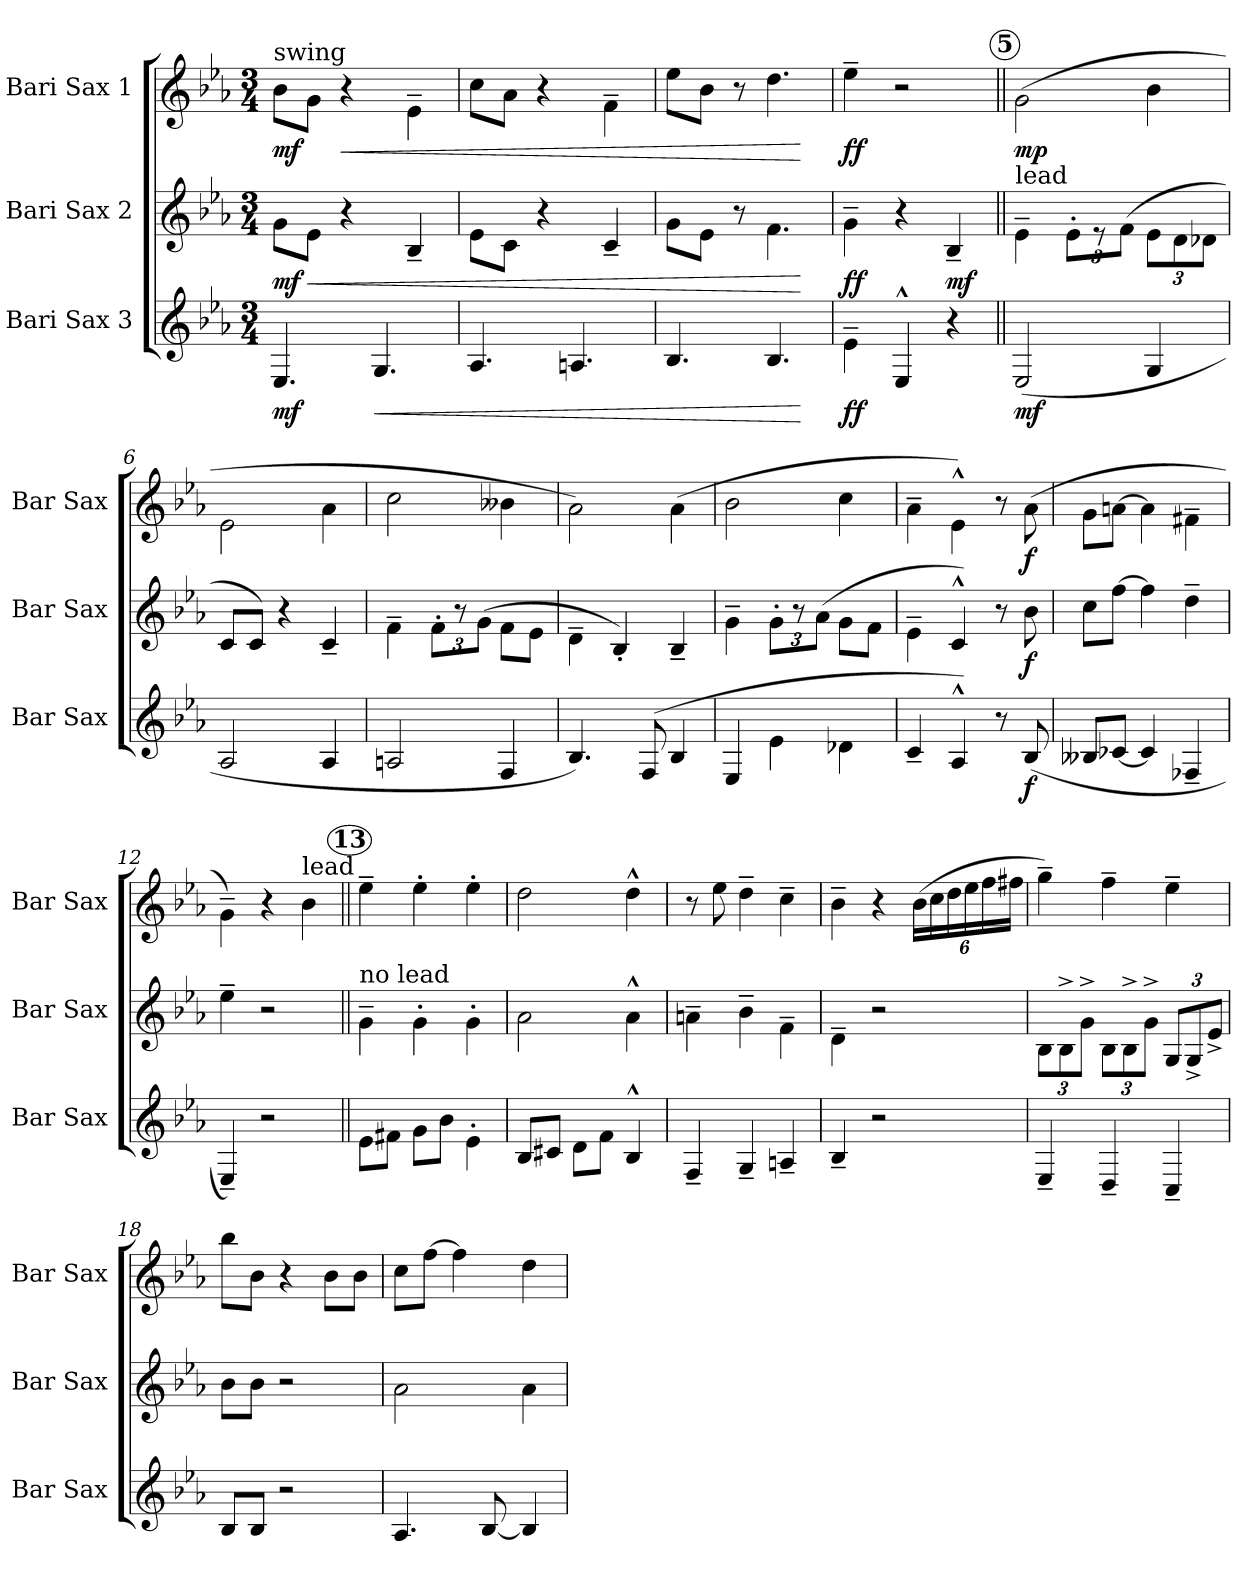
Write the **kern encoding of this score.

**kern	**dynam	**kern	**dynam	**kern	**dynam
*part3	*part3	*part2	*part2	*part1	*part1
*staff3	*staff3	*staff2	*staff2	*staff1	*staff1
*I"Bari Sax 3	*	*I"Bari Sax 2	*	*I"Bari Sax 1	*
*I'Bar Sax	*	*I'Bar Sax	*	*I'Bar Sax	*
*clefG2	*	*clefG2	*	*clefG2	*
*ITrd12c21	*	*ITrd12c21	*	*ITrd12c21	*
*k[b-e-a-]	*	*k[b-e-a-]	*	*k[b-e-a-]	*
*E-:	*	*E-:	*	*E-:	*
*M3/4	*	*M3/4	*	*M3/4	*
=1	=1	=1	=1	=1	=1
!	!	!	!	!LO:TX:a:t=swing	!
!	!LO:DY:b	!	!LO:DY:b	!	!LO:DY:b
4.EE-/	mf	8G\L	mf	8B-\L	mf
!	!	!	!LO:HP:b	!	!
.	.	8E-\J	<	8G\J	.
!	!	!	!	!	!LO:HP:b
.	.	4r	.	4r	<
!	!LO:HP:b	!	!	!	!
4.GG/	<	.	.	.	.
.	.	4BB-~</	.	4E-~>\	.
=2	=2	=2	=2	=2	=2
4.AA-/	.	8E-\L	.	8c\L	.
.	.	8C\J	.	8A-\J	.
.	.	4r	.	4r	.
4.AAn/	.	.	.	.	.
.	.	4C~</	.	4F~>\	.
=3	=3	=3	=3	=3	=3
4.BB-/	.	8G\L	.	8e-\L	.
.	.	8E-\J	.	8B-\J	.
.	.	8r	.	8r	.
4.BB-/	.	4.F\	.	4.d\	.
.	[	.	[	.	[
=4	=4	=4	=4	=4	=4
!	!LO:DY:b	!	!LO:DY:b	!	!LO:DY:b
4E-~>\	ff	4G~>\	ff	4e-~>\	ff
4EE-^^>/	.	4r	.	2r	.
!	!	!	!LO:DY:b	!	!
4r	.	4BB-~</	mf	.	.
!!LO:LB:g=z
!!LO:REH:place=s1:a:B:enc=circle:fs=12:t=5
=5||	=5||	=5||	=5||	=5||	=5||
!	!	!LO:TX:a:t=lead	!	!	!
!	!LO:DY:b	!	!	!	!LO:DY:b
(<2EE-/	mf	4E-~>\	.	(>2G\	mp
.	.	12E-'>\L	.	.	.
.	.	12r	.	.	.
.	.	(>12F\J	.	.	.
4GG/	.	12E-\L	.	4B-\	.
.	.	12D\	.	.	.
.	.	12D-X\J	.	.	.
=6	=6	=6	=6	=6	=6
2AA-/	.	8C/L	.	2E-\	.
.	.	8C/J)	.	.	.
.	.	4r	.	.	.
4AA-/	.	4C~</	.	4A-\	.
=7	=7	=7	=7	=7	=7
2AAn/	.	4F~>\	.	2c\	.
.	.	12F'>\L	.	.	.
.	.	12r	.	.	.
.	.	(>12G\J	.	.	.
4FF/	.	8F\L	.	4B--X\	.
.	.	8E-\J	.	.	.
=8	=8	=8	=8	=8	=8
4.BB-/)	.	4D~>\	.	2A-\)	.
.	.	4BB-'</)	.	.	.
(>8FF/	.	.	.	.	.
4BB-/	.	4BB-~</	.	(>4A-\	.
=9	=9	=9	=9	=9	=9
4EE-/	.	4G~>\	.	2B-\	.
4E-\	.	12G'>\L	.	.	.
.	.	12r	.	.	.
.	.	(>12A-\J	.	.	.
4D-X\	.	8G\L	.	4c\	.
.	.	8F\J	.	.	.
=10	=10	=10	=10	=10	=10
4C~</	.	4E-~>\	.	4A-~>\	.
4AA-^^>/)	.	4C^^>/)	.	4E-^^>\)	.
8r	.	8r	.	8r	.
!	!LO:DY:b	!	!LO:DY:b	!	!LO:DY:b
(<8BB-/	f	8B-\	f	(>8A-\	f
=11	=11	=11	=11	=11	=11
8BB--X/L	.	8c\L	.	8G\L	.
[8C-X/J	.	[8f\J	.	[8An\J	.
4C-/]	.	4f\]	.	4A\]	.
4FF-X~</	.	4d~>\	.	4F#X~>\	.
=12	=12	=12	=12	=12	=12
4EE-~</)	.	4e-~>\	.	4G~>\)	.
2r	.	2r	.	4r	.
!	!	!	!	!LO:TX:a:t=lead	!
.	.	.	.	4B-\	.
!!LO:PB:g=z
!!LO:REH:place=s1:a:B:enc=circle:fs=12:t=13
=13||	=13||	=13||	=13||	=13||	=13||
!	!	!LO:TX:a:t=no lead	!	!	!
8E-\L	.	4G~>\	.	4e-~>\	.
8F#X\J	.	.	.	.	.
8G\L	.	4G'>\	.	4e-'>\	.
8B-\J	.	.	.	.	.
4E-'>\	.	4G'>\	.	4e-'>\	.
=14	=14	=14	=14	=14	=14
8BB-/L	.	2A-\	.	2d\	.
8C#X/J	.	.	.	.	.
8D\L	.	.	.	.	.
8F\J	.	.	.	.	.
4BB-^^>/	.	4A-^^>\	.	4d^^>\	.
=15	=15	=15	=15	=15	=15
4FF~</	.	4An~>\	.	8r	.
.	.	.	.	8e-\	.
4GG~</	.	4B-~>\	.	4d~>\	.
4AAn~</	.	4F~>\	.	4c~>\	.
=16	=16	=16	=16	=16	=16
4BB-~</	.	4D~>\	.	4B-~>\	.
2r	.	2r	.	4r	.
.	.	.	.	(>24B-\LL	.
.	.	.	.	24c\	.
.	.	.	.	24d\	.
.	.	.	.	24e-\	.
.	.	.	.	24f\	.
.	.	.	.	24f#X\JJ	.
=17	=17	=17	=17	=17	=17
4EE-~</	.	12BB-\L	.	4g~>\)	.
.	.	12BB-^>\	.	.	.
.	.	12G^>\J	.	.	.
4DD~</	.	12BB-\L	.	4f~>\	.
.	.	12BB-^>\	.	.	.
.	.	12G^>\J	.	.	.
4CC~</	.	12GG/L	.	4e-~>\	.
.	.	12GG^</	.	.	.
.	.	12E-^</J	.	.	.
=18	=18	=18	=18	=18	=18
8BB-/L	.	8B-\L	.	8b-\L	.
8BB-/J	.	8B-\J	.	8B-\J	.
2r	.	2r	.	4r	.
.	.	.	.	8B-\L	.
.	.	.	.	8B-\J	.
=19	=19	=19	=19	=19	=19
4.AA-/	.	2A-\	.	8c\L	.
.	.	.	.	[8f\J	.
.	.	.	.	4f\]	.
[8BB-/	.	.	.	.	.
4BB-/]	.	4A-\	.	4d\	.
=	=	=	=	=	=
*-	*-	*-	*-	*-	*-
